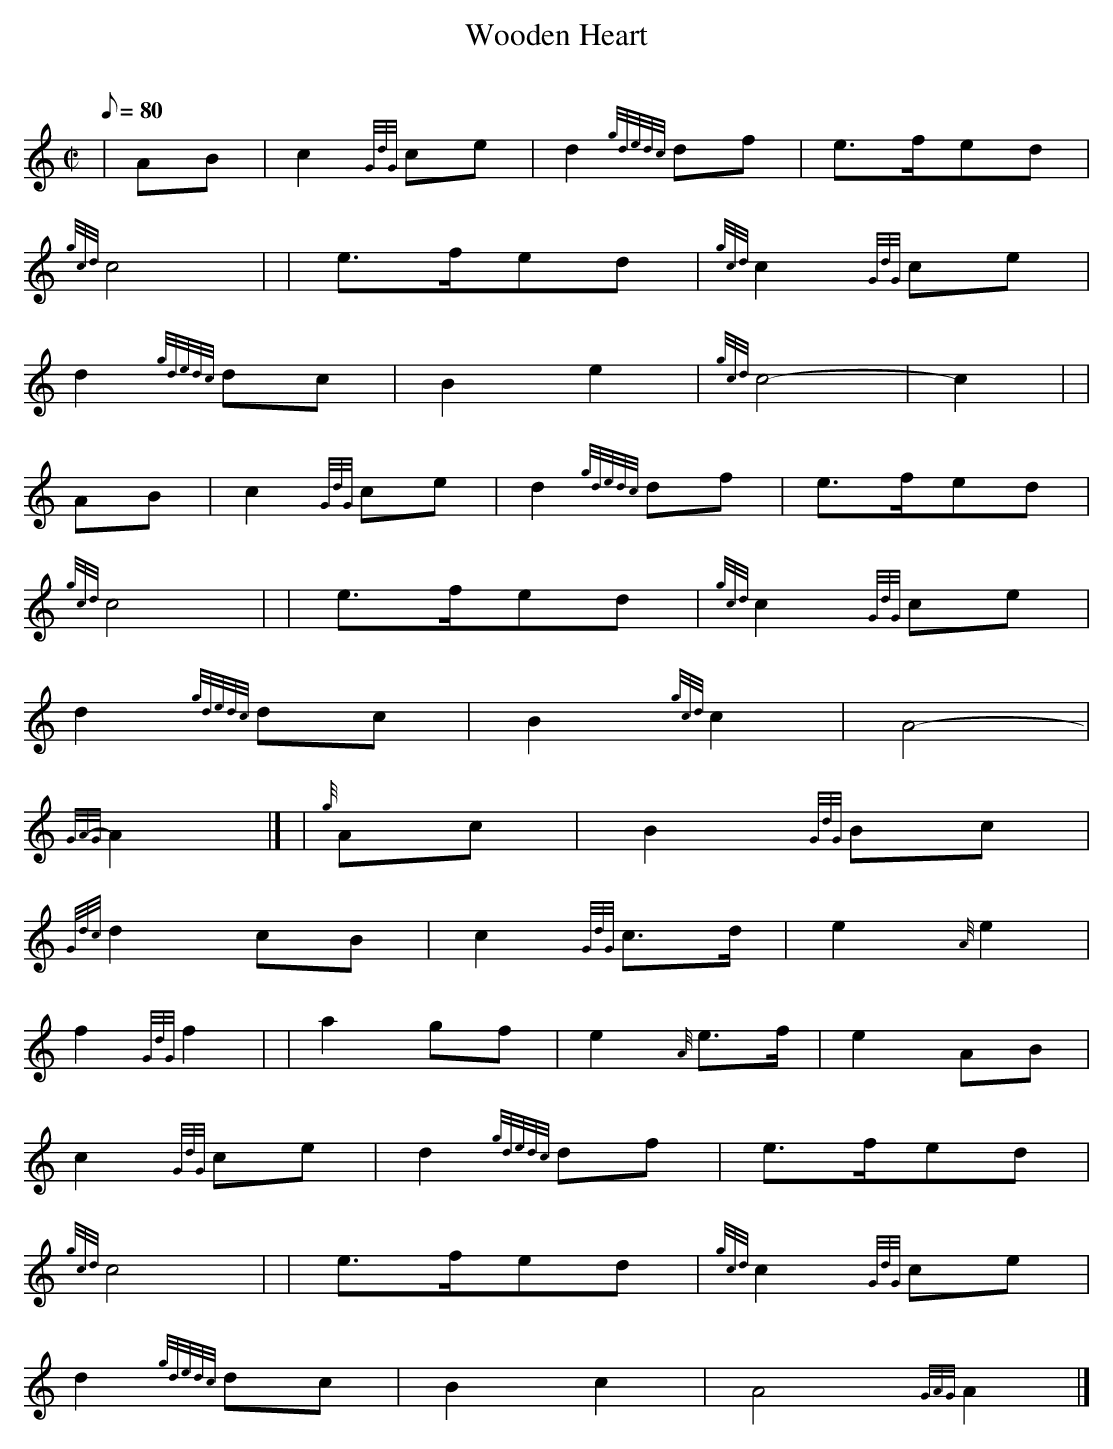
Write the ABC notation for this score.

X:1
T:Wooden Heart
M:C|
L:1/8
Q:80
C:
K:HP
| AB | \
c2{GdG}ce | \
d2{gdedc}df | \
e3/2f/2ed |
{gcd}c4 | | \
e3/2f/2ed | \
{gcd}c2{GdG}ce |
d2{gdedc}dc | \
B2e2 | \
{gcd}c4 | \
-c2| |
AB | \
c2{GdG}ce | \
d2{gdedc}df | \
e3/2f/2ed |
{gcd}c4 | | \
e3/2f/2ed | \
{gcd}c2{GdG}ce |
d2{gdedc}dc | \
B2{gcd}c2 | \
A4 |
-{GAG}A2|]  | \
{g}Ac | \
B2{GdG}Bc |
{Gdc}d2cB | \
c2{GdG}c3/2d/2 | \
e2{A}e2 |
f2{GdG}f2 | | \
a2gf | \
e2{A}e3/2f/2 | \
e2AB |
c2{GdG}ce | \
d2{gdedc}df | \
e3/2f/2ed |
{gcd}c4 | | \
e3/2f/2ed | \
{gcd}c2{GdG}ce |
d2{gdedc}dc | \
B2c2 | \
A4{GAG}A2|]
